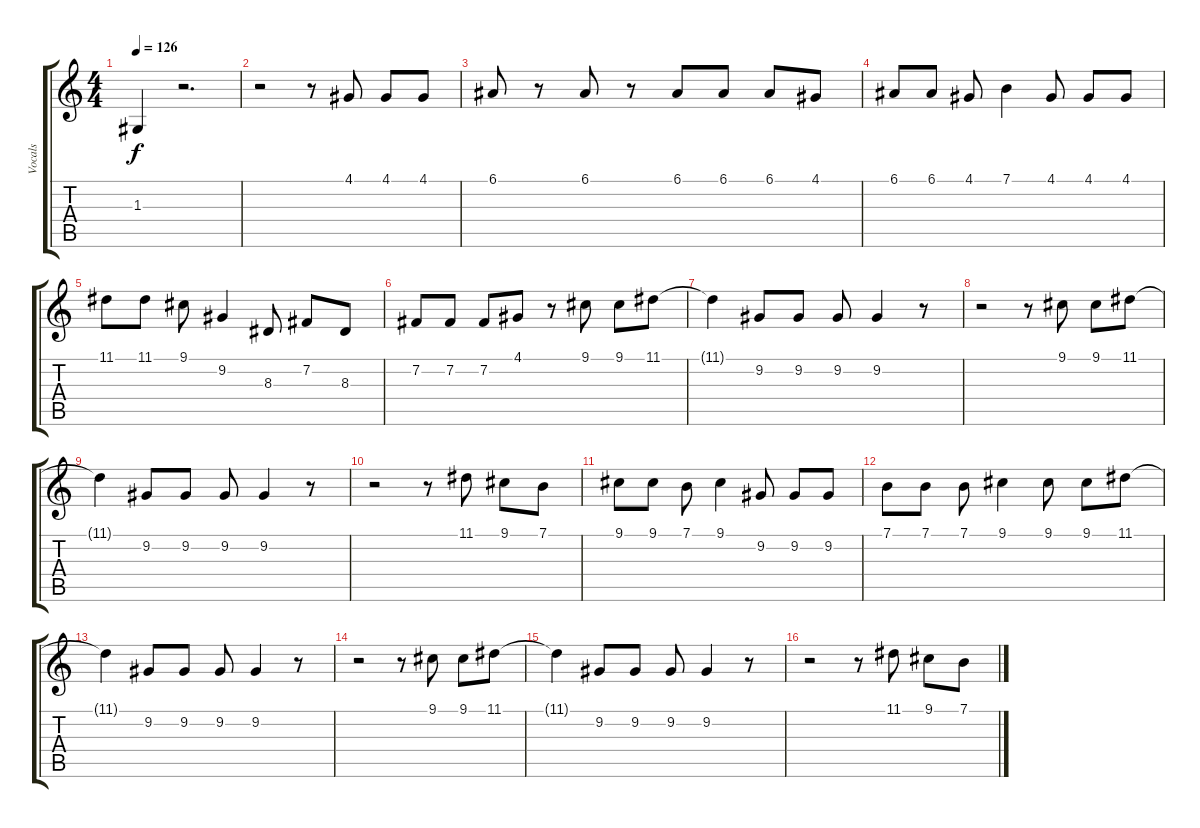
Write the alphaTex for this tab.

\track ("Vocals" "Vocals") {instrument lead2sawtooth}
\staff {score tabs}
\tuning (E4 B3 G3 D3 A2 E2) {hide}
\ts (4 4)
\tempo 126
\clef g2
\ks c
1.3{t}.4{dy f} r.2{d} |
r.2 r.8 4.1.8 4.1.8 4.1.8 |
6.1.8 r.8 6.1.8 r.8 6.1.8 6.1.8 6.1.8 4.1.8 |
6.1.8 6.1.8 4.1.8 7.1.4 4.1.8 4.1.8 4.1.8 |
11.1.8 11.1.8 9.1.8 9.2.4 8.3.8 7.2.8 8.3.8 |
7.2.8 7.2.8 7.2.8 4.1.8 r.8 9.1.8 9.1.8 11.1.8 |
11.1{t}.4 9.2.8 9.2.8 9.2.8 9.2.4 r.8 |
r.2 r.8 9.1.8 9.1.8 11.1.8 |
11.1{t}.4 9.2.8 9.2.8 9.2.8 9.2.4 r.8 |
r.2 r.8 11.1.8 9.1.8 7.1.8 |
9.1.8 9.1.8 7.1.8 9.1.4 9.2.8 9.2.8 9.2.8 |
7.1.8 7.1.8 7.1.8 9.1.4 9.1.8 9.1.8 11.1.8 |
11.1{t}.4 9.2.8 9.2.8 9.2.8 9.2.4 r.8 |
r.2 r.8 9.1.8 9.1.8 11.1.8 |
11.1{t}.4 9.2.8 9.2.8 9.2.8 9.2.4 r.8 |
r.2 r.8 11.1.8 9.1.8 7.1.8
